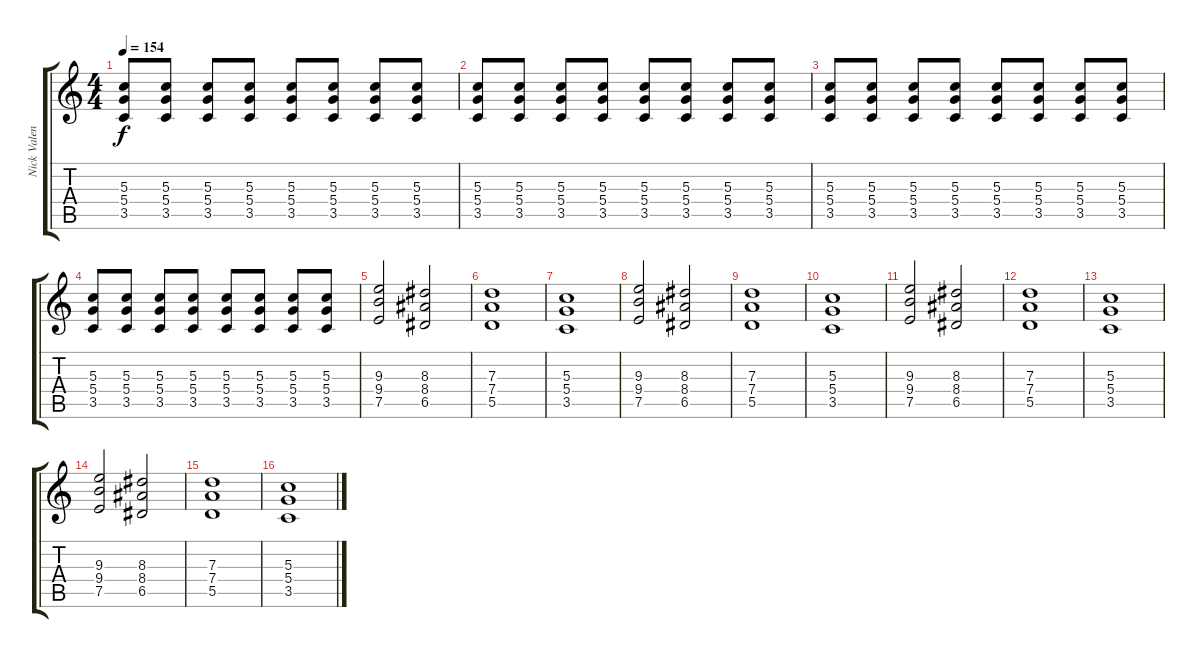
\track ("Nick Valensi" "Nick Valen") {instrument distortionguitar}
\staff {score tabs}
\tuning (E4 B3 G3 D3 A2 E2) {hide}
\ts (4 4)
\tempo 154
\clef g2
\ks c
(5.3 5.4 3.5).8{dy f} (5.3 5.4 3.5).8 (5.3 5.4 3.5).8 (5.3 5.4 3.5).8 (5.3 5.4 3.5).8 (5.3 5.4 3.5).8 (5.3 5.4 3.5).8 (5.3 5.4 3.5).8 |
(5.3 5.4 3.5).8 (5.3 5.4 3.5).8 (5.3 5.4 3.5).8 (5.3 5.4 3.5).8 (5.3 5.4 3.5).8 (5.3 5.4 3.5).8 (5.3 5.4 3.5).8 (5.3 5.4 3.5).8 |
(5.3 5.4 3.5).8 (5.3 5.4 3.5).8 (5.3 5.4 3.5).8 (5.3 5.4 3.5).8 (5.3 5.4 3.5).8 (5.3 5.4 3.5).8 (5.3 5.4 3.5).8 (5.3 5.4 3.5).8 |
(5.3 5.4 3.5).8 (5.3 5.4 3.5).8 (5.3 5.4 3.5).8 (5.3 5.4 3.5).8 (5.3 5.4 3.5).8 (5.3 5.4 3.5).8 (5.3 5.4 3.5).8 (5.3 5.4 3.5).8 |
(9.3 9.4 7.5).2 (8.3 8.4 6.5).2 |
(7.3 7.4 5.5).1 |
(5.3 5.4 3.5).1 |
(9.3 9.4 7.5).2 (8.3 8.4 6.5).2 |
(7.3 7.4 5.5).1 |
(5.3 5.4 3.5).1 |
(9.3 9.4 7.5).2 (8.3 8.4 6.5).2 |
(7.3 7.4 5.5).1 |
(5.3 5.4 3.5).1 |
(9.3 9.4 7.5).2 (8.3 8.4 6.5).2 |
(7.3 7.4 5.5).1 |
(5.3 5.4 3.5).1
